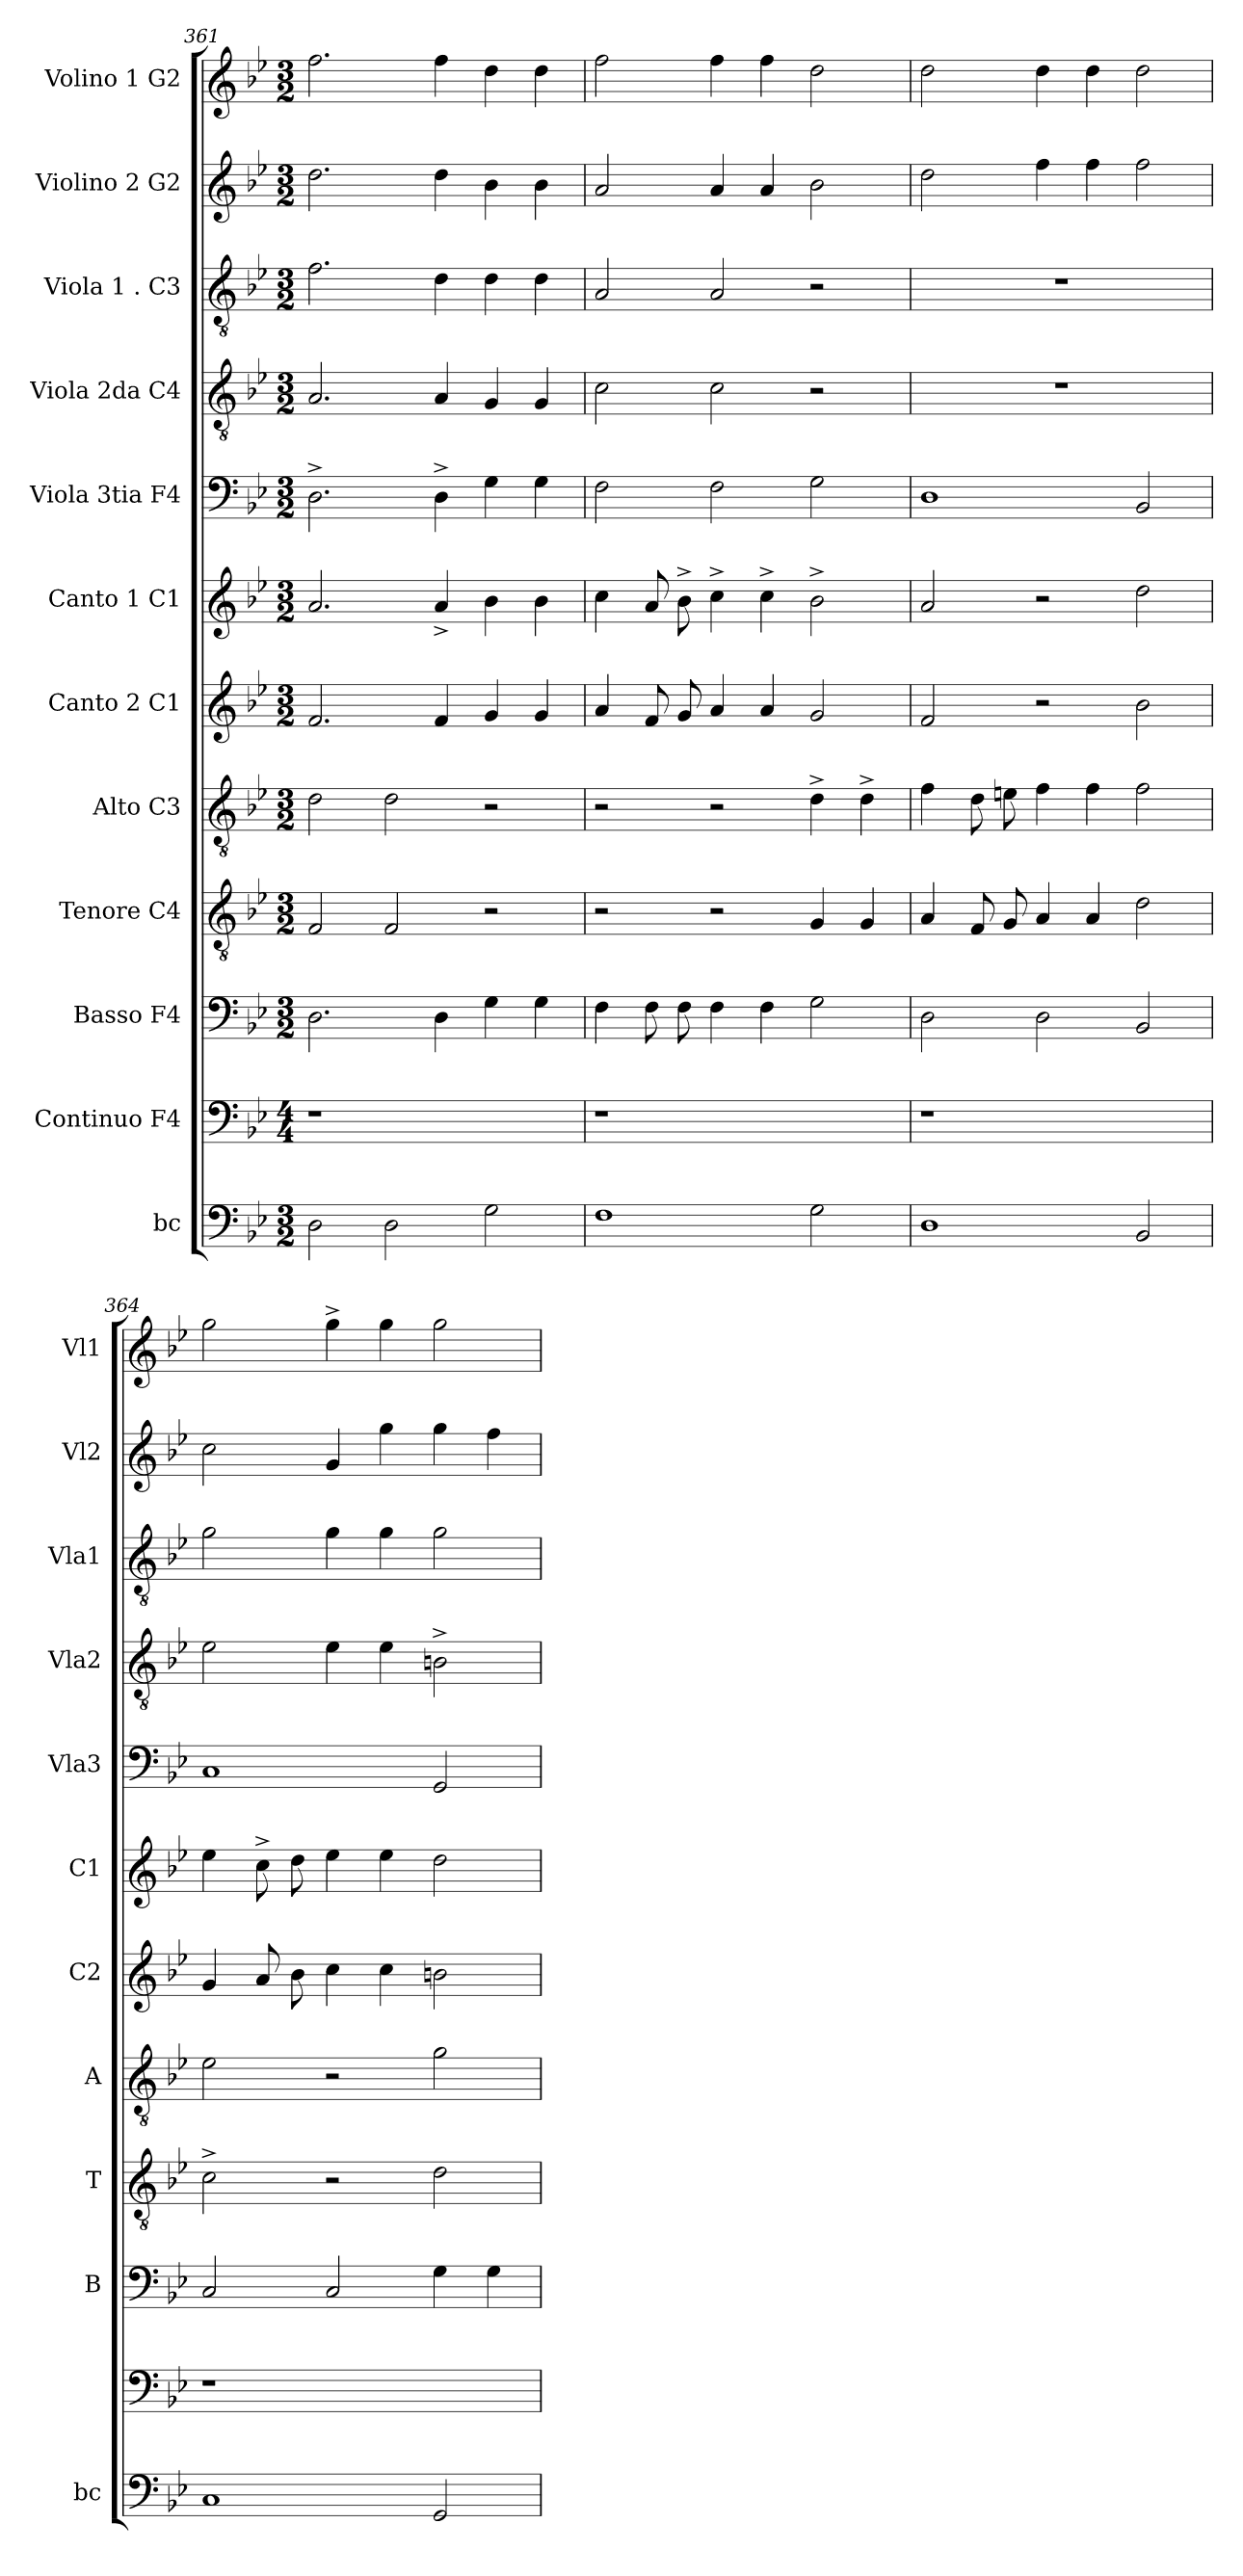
**kern	**kern	**kern	**kern	**kern	**kern	**kern	**kern	**kern	**kern	**kern	**kern
*part12	*part11	*part10	*part9	*part8	*part7	*part6	*part5	*part4	*part3	*part2	*part1
*staff12	*staff11	*staff10	*staff9	*staff8	*staff7	*staff6	*staff5	*staff4	*staff3	*staff2	*staff1
*I"bc	*I"Continuo F4	*I"Basso F4	*I"Tenore C4	*I"Alto C3	*I"Canto 2 C1	*I"Canto 1 C1	*I"Viola 3tia F4	*I"Viola 2da C4	*I"Viola 1 . C3	*I"Violino 2 G2	*I"Volino 1 G2
*I'bc	*	*I'B	*I'T	*I'A	*I'C2	*I'C1	*I'Vla3	*I'Vla2	*I'Vla1	*I'Vl2	*I'Vl1
*clefF4	*clefF4	*clefF4	*clefGv2	*clefGv2	*clefG2	*clefG2	*clefF4	*clefGv2	*clefGv2	*clefG2	*clefG2
*k[b-e-]	*k[b-e-]	*k[b-e-]	*k[b-e-]	*k[b-e-]	*k[b-e-]	*k[b-e-]	*k[b-e-]	*k[b-e-]	*k[b-e-]	*k[b-e-]	*k[b-e-]
*B-:	*B-:	*B-:	*B-:	*B-:	*B-:	*B-:	*B-:	*B-:	*B-:	*B-:	*B-:
*M3/2	*M4/4	*M3/2	*M3/2	*M3/2	*M3/2	*M3/2	*M3/2	*M3/2	*M3/2	*M3/2	*M3/2
=361	=361	=361	=361	=361	=361	=361	=361	=361	=361	=361	=361
2D\	1r	2.D\	2F/	2d\	2.f/	2.a/	2.D^>\	2.A/	2.f\	2.dd\	2.ff\
2D\	.	.	2F/	2d\	.	.	.	.	.	.	.
.	.	4D\	.	.	4f/	4a^</	4D^>\	4A/	4d\	4dd\	4ff\
2G\	2ryy	4G\	2r	2r	4g/	4b-\	4G\	4G/	4d\	4b-\	4dd\
.	.	4G\	.	.	4g/	4b-\	4G\	4G/	4d\	4b-\	4dd\
!!LO:PB:g=z
=362	=362	=362	=362	=362	=362	=362	=362	=362	=362	=362	=362
1F	1r	4F\	2r	2r	4a/	4cc\	2F\	2c\	2A/	2a/	2ff\
.	.	8F\	.	.	8f/	8a/	.	.	.	.	.
.	.	8F\	.	.	8g/	8b-^>\	.	.	.	.	.
.	.	4F\	2r	2r	4a/	4cc^>\	2F\	2c\	2A/	4a/	4ff\
.	.	4F\	.	.	4a/	4cc^>\	.	.	.	4a/	4ff\
2G\	2ryy	2G\	4G/	4d^>\	2g/	2b-^>\	2G\	2r	2r	2b-\	2dd\
.	.	.	4G/	4d^>\	.	.	.	.	.	.	.
=363	=363	=363	=363	=363	=363	=363	=363	=363	=363	=363	=363
!	!	!	!	!	!	!	!	!LO:N:vis=1	!LO:N:vis=1	!	!
1D	1r	2D\	4A/	4f\	2f/	2a/	1D	1.r	1.r	2dd\	2dd\
.	.	.	8F/	8d\	.	.	.	.	.	.	.
.	.	.	8G/	8en\	.	.	.	.	.	.	.
.	.	2D\	4A/	4f\	2r	2r	.	.	.	4ff\	4dd\
.	.	.	4A/	4f\	.	.	.	.	.	4ff\	4dd\
2BB-/	2ryy	2BB-/	2d\	2f\	2b-\	2dd\	2BB-/	.	.	2ff\	2dd\
=364	=364	=364	=364	=364	=364	=364	=364	=364	=364	=364	=364
1C	1r	2C/	2c^>\	2e-\	4g/	4ee-\	1C	2e-\	2g\	2cc\	2gg\
.	.	.	.	.	8a/	8cc^>\	.	.	.	.	.
.	.	.	.	.	8b-\	8dd\	.	.	.	.	.
.	.	2C/	2r	2r	4cc\	4ee-\	.	4e-\	4g\	4g/	4gg^>\
.	.	.	.	.	4cc\	4ee-\	.	4e-\	4g\	4gg\	4gg\
2GG/	2ryy	4G\	2d\	2g\	2bn\	2dd\	2GG/	2Bn^>\	2g\	4gg\	2gg\
.	.	4G\	.	.	.	.	.	.	.	4ff\	.
=	=	=	=	=	=	=	=	=	=	=	=
*-	*-	*-	*-	*-	*-	*-	*-	*-	*-	*-	*-
